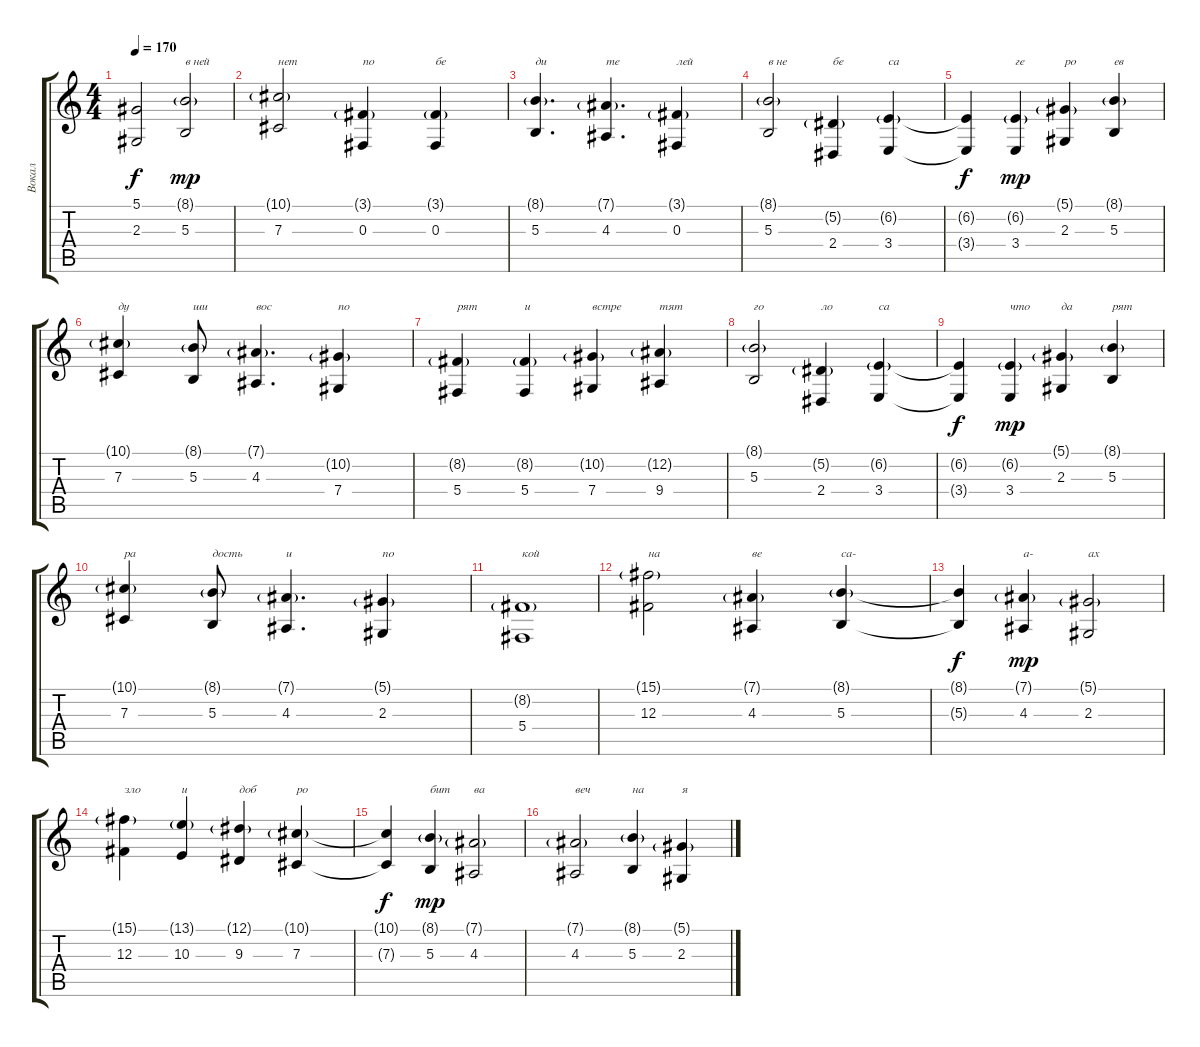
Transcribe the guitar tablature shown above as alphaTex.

\track ("Вокал" "Вокал") {instrument bassoon}
\staff {score tabs}
\tuning (Eb4 Bb3 Gb3 Db3 Ab2 Eb2) {hide}
\ts (4 4)
\tempo 170
\clef g2
\ks c
(5.1{t} 2.3{t}).2{dy f} (8.1{g} 5.3).2{txt "в ней" dy mp} |
(10.1{g} 7.3).2{txt "нет"} (3.1{g} 0.3).4{txt "по"} (3.1{g} 0.3).4{txt "бе"} |
(8.1{g} 5.3).4{d txt "ди"} (7.1{g} 4.3).4{d txt "те"} (3.1{g} 0.3).4{txt "лей"} |
(8.1{g} 5.3).2{txt "в не"} (5.2{g} 2.4).4{txt "бе"} (6.2{g} 3.4).4{txt "са"} |
(6.2{t} 3.4{t}).4{dy f} (6.2{g} 3.4).4{txt "ге" dy mp} (5.1{g} 2.3).4{txt "ро"} (8.1{g} 5.3).4{txt "ев"} |
(10.1{g} 7.3).4{txt "ду"} (8.1{g} 5.3).8{txt "ши"} (7.1{g} 4.3).4{d txt "вос"} (10.2{g} 7.4).4{txt "по"} |
(8.2{g} 5.4).4{txt "рят"} (8.2{g} 5.4).4{txt "и"} (10.2{g} 7.4).4{txt "встре"} (12.2{g} 9.4).4{txt "тят"} |
(8.1{g} 5.3).2{txt "го"} (5.2{g} 2.4).4{txt "ло"} (6.2{g} 3.4).4{txt "са"} |
(6.2{t} 3.4{t}).4{dy f} (6.2{g} 3.4).4{txt "что" dy mp} (5.1{g} 2.3).4{txt "да"} (8.1{g} 5.3).4{txt "рят"} |
(10.1{g} 7.3).4{txt "ра"} (8.1{g} 5.3).8{txt "дость"} (7.1{g} 4.3).4{d txt "и"} (5.1{g} 2.3).4{txt "по"} |
(8.2{g} 5.4).1{txt "кой"} |
(15.1{g} 12.3).2{txt "на"} (7.1{g} 4.3).4{txt "ве"} (8.1{g} 5.3).4{txt "са-"} |
(8.1{t} 5.3{t}).4{dy f} (7.1{g} 4.3).4{txt "а-" dy mp} (5.1{g} 2.3).2{txt "ах"} |
(15.1{g} 12.3).4{txt "зло"} (13.1{g} 10.3).4{txt "и"} (12.1{g} 9.3).4{txt "доб"} (10.1{g} 7.3).4{txt "ро"} |
(10.1{t} 7.3{t}).4{dy f} (8.1{g} 5.3).4{txt "бит" dy mp} (7.1{g} 4.3).2{txt "ва"} |
(7.1{g} 4.3).2{txt "веч"} (8.1{g} 5.3).4{txt "на"} (5.1{g} 2.3).4{txt "я"}
